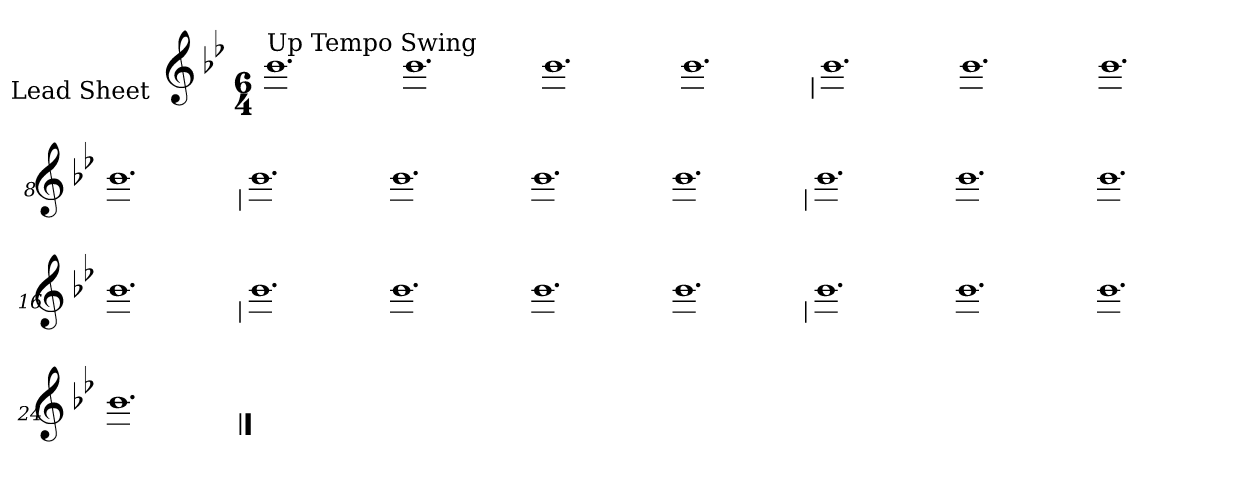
**kern
*part1
*staff1
*I"Lead Sheet
*stria0
*clefG2
*k[b-e-]
*B-:
*M6/4
=1||
!LO:TX:a:t=Up Tempo Swing
1.b-
=2-
1.b-
=3-
1.b-
=4-
1.b-
!!LO:LB:g=z
=5
1.b-
=6-
1.b-
=7-
1.b-
=8-
1.b-
!!LO:LB:g=z
=9
1.b-
=10-
1.b-
=11-
1.b-
=12-
1.b-
!!LO:LB:g=z
=13
1.b-
=14-
1.b-
=15-
1.b-
=16-
1.b-
!!LO:LB:g=z
=17
1.b-
=18-
1.b-
=19-
1.b-
=20-
1.b-
!!LO:LB:g=z
=21
1.b-
=22-
1.b-
=23-
1.b-
=24-
1.b-
==
*-
